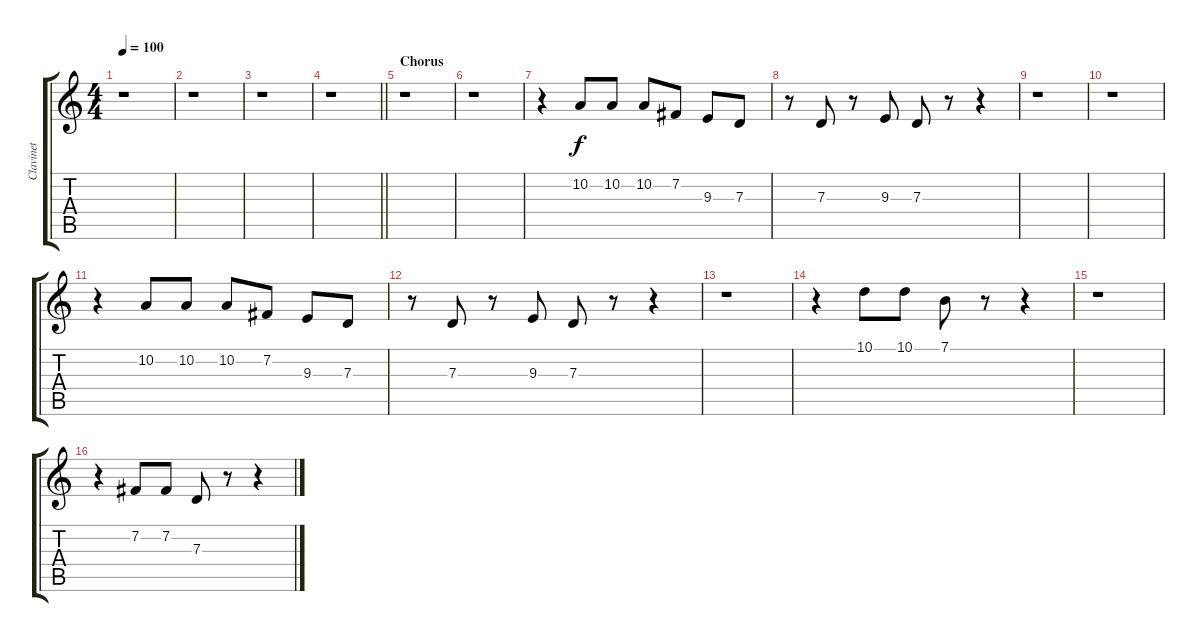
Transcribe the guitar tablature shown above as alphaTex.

\track ("Clavinet" "Clavinet") {instrument clavinet}
\staff {score tabs}
\tuning (E4 B3 G3 D3 A2 E2) {hide}
\ts (4 4)
\tempo 100
\clef g2
\ks c
r.1{dy f} |
r.1 |
r.1 |
\barLineRight lightlight
r.1 |
\section ("" "Chorus")
r.1 |
r.1 |
r.4 10.2.8 10.2.8 10.2.8 7.2.8 9.3.8 7.3.8 |
r.8 7.3.8 r.8 9.3.8 7.3.8 r.8 r.4 |
r.1 |
r.1 |
r.4 10.2.8 10.2.8 10.2.8 7.2.8 9.3.8 7.3.8 |
r.8 7.3.8 r.8 9.3.8 7.3.8 r.8 r.4 |
r.1 |
r.4 10.1.8 10.1.8 7.1.8 r.8 r.4 |
r.1 |
r.4 7.2.8 7.2.8 7.3.8 r.8 r.4
